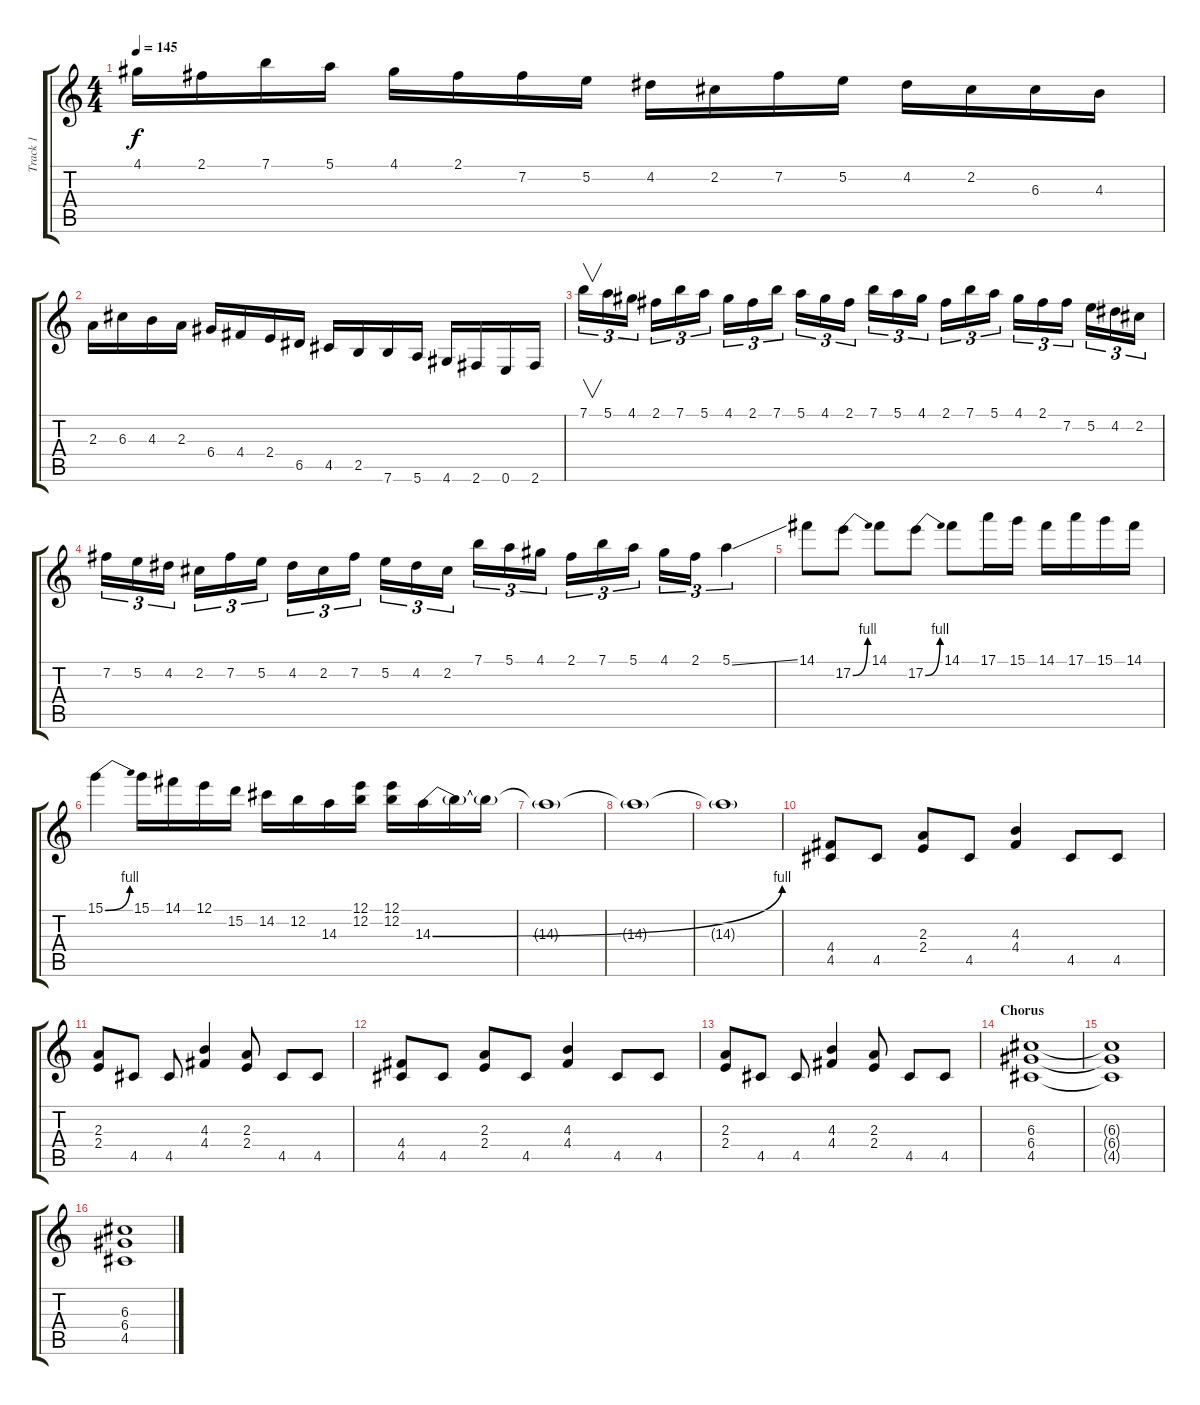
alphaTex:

\track ("Track 1" "Track 1") {instrument distortionguitar}
\staff {score tabs}
\tuning (E4 B3 G3 D3 A2 E2) {hide}
\ts (4 4)
\tempo 145
\clef g2
\ks c
4.1.16{dy f} 2.1.16 7.1.16 5.1.16 4.1.16 2.1.16 7.2.16 5.2.16 4.2.16 2.2.16 7.2.16 5.2.16 4.2.16 2.2.16 6.3.16 4.3.16 |
2.3.16 6.3.16 4.3.16 2.3.16 6.4.16 4.4.16 2.4.16 6.5.16 4.5.16 2.5.16 7.6.16 5.6.16 4.6.16 2.6.16 0.6.16 2.6.16 |
7.1.16{v tu (3 2)} 5.1.16{tu (3 2)} 4.1.16{tu (3 2)} 2.1.16{tu (3 2)} 7.1.16{tu (3 2)} 5.1.16{tu (3 2)} 4.1.16{tu (3 2)} 2.1.16{tu (3 2)} 7.1.16{tu (3 2)} 5.1.16{tu (3 2)} 4.1.16{tu (3 2)} 2.1.16{tu (3 2)} 7.1.16{tu (3 2)} 5.1.16{tu (3 2)} 4.1.16{tu (3 2)} 2.1.16{tu (3 2)} 7.1.16{tu (3 2)} 5.1.16{tu (3 2)} 4.1.16{tu (3 2)} 2.1.16{tu (3 2)} 7.2.16{tu (3 2)} 5.2.16{tu (3 2)} 4.2.16{tu (3 2)} 2.2.16{tu (3 2)} |
7.2.16{tu (3 2)} 5.2.16{tu (3 2)} 4.2.16{tu (3 2)} 2.2.16{tu (3 2)} 7.2.16{tu (3 2)} 5.2.16{tu (3 2)} 4.2.16{tu (3 2)} 2.2.16{tu (3 2)} 7.2.16{tu (3 2)} 5.2.16{tu (3 2)} 4.2.16{tu (3 2)} 2.2.16{tu (3 2)} 7.1.16{tu (3 2)} 5.1.16{tu (3 2)} 4.1.16{tu (3 2)} 2.1.16{tu (3 2)} 7.1.16{tu (3 2)} 5.1.16{tu (3 2)} 4.1.16{tu (3 2)} 2.1.16{tu (3 2)} 5.1{ss}.4{tu (3 2)} |
14.1.8 17.2{be (bend 0 0 60 4)}.8 14.1.8 17.2{be (bend 0 0 60 4)}.8 14.1.8 17.1.16 15.1.16 14.1.16 17.1.16 15.1.16 14.1.16 |
15.1{be (bend 0 0 60 4)}.4 15.1.16 14.1.16 12.1.16 15.2.16 14.2.16 12.2.16 14.3.16 (12.1 12.2).16 (12.1 12.2).16 14.3{be (bend 0 0 60 4)}.16 14.3{t}.16 14.3{t}.16 |
14.3{t}.1 |
14.3{t}.1 |
14.3{t}.1 |
(4.4 4.5).8 4.5.8 (2.3 2.4).8 4.5.8 (4.3 4.4).4 4.5.8 4.5.8 |
(2.3 2.4).8 4.5.8 4.5.8 (4.3 4.4).4 (2.3 2.4).8 4.5.8 4.5.8 |
(4.4 4.5).8 4.5.8 (2.3 2.4).8 4.5.8 (4.3 4.4).4 4.5.8 4.5.8 |
(2.3 2.4).8 4.5.8 4.5.8 (4.3 4.4).4 (2.3 2.4).8 4.5.8 4.5.8 |
\section ("" "Chorus")
(6.3 6.4 4.5).1 |
(6.3{t} 6.4{t} 4.5{t}).1 |
(6.3 6.4 4.5).1
